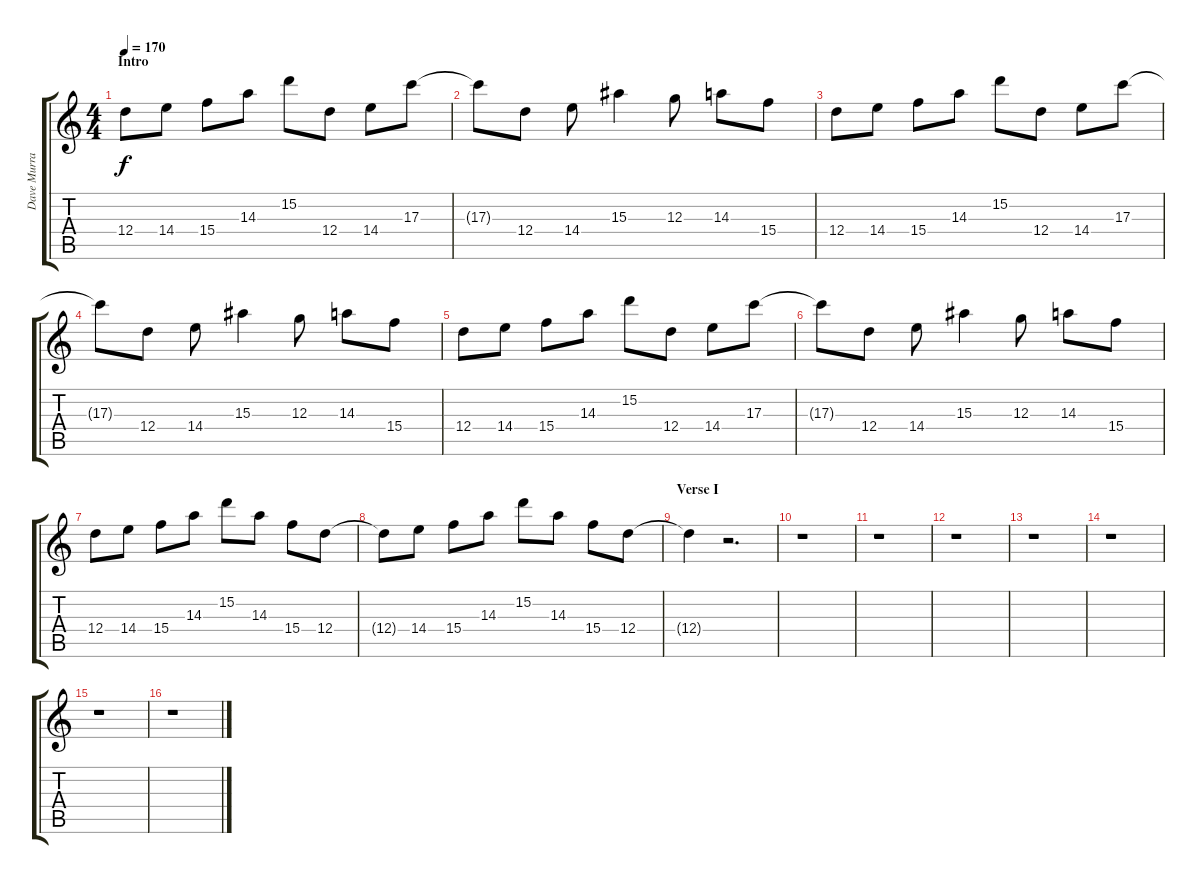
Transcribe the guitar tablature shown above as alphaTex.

\track ("Dave Murray" "Dave Murra") {instrument overdrivenguitar}
\staff {score tabs}
\tuning (E4 B3 G3 D3 A2 E2) {hide}
\ts (4 4)
\section ("" "Intro")
\tempo 170
\clef g2
\ks c
12.4.8{dy f instrument overdrivenguitar} 14.4.8 15.4.8 14.3.8 15.2.8 12.4.8 14.4.8 17.3.8 |
17.3{t}.8 12.4.8 14.4.8 15.3.4 12.3.8 14.3.8 15.4.8 |
12.4.8 14.4.8 15.4.8 14.3.8 15.2.8 12.4.8 14.4.8 17.3.8 |
17.3{t}.8 12.4.8 14.4.8 15.3.4 12.3.8 14.3.8 15.4.8 |
12.4.8 14.4.8 15.4.8 14.3.8 15.2.8 12.4.8 14.4.8 17.3.8 |
17.3{t}.8 12.4.8 14.4.8 15.3.4 12.3.8 14.3.8 15.4.8 |
12.4.8 14.4.8 15.4.8 14.3.8 15.2.8 14.3.8 15.4.8 12.4.8 |
12.4{t}.8 14.4.8 15.4.8 14.3.8 15.2.8 14.3.8 15.4.8 12.4.8 |
\section ("" "Verse I")
12.4{t}.4 r.2{d} |
r.1 |
r.1 |
r.1 |
r.1 |
r.1 |
r.1 |
r.1
